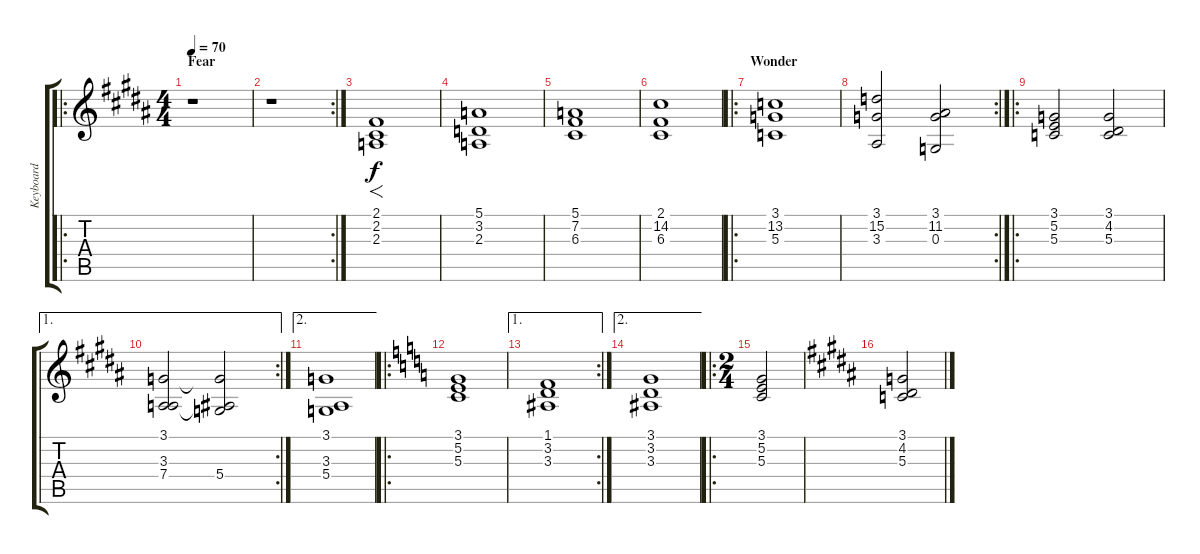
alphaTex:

\track ("Keyboard" "Keyboard") {instrument pad4choir}
\staff {score tabs}
\tuning (E4 B3 G3 D3 A2 E2) {hide}
\ro
\ts (4 4)
\section ("" "Fear")
\tempo 70
\clef g2
\ks g#minor
r.1{dy f instrument pad4choir} |
\rc 2
r.1 |
(2.1 2.2 2.3).1{f} |
(5.1 3.2 2.3).1 |
(5.1 7.2 6.3).1 |
(2.1 14.2 6.3).1 |
\ro
\section ("" "Wonder")
(3.1 13.2 5.3).1 |
\rc 2
(3.1 15.2 3.3).2 (3.1 11.2 0.3).2 |
\ro
(3.1 5.2 5.3).2 (3.1 4.2 5.3).2 |
\ae 1
\rc 2
(3.1 3.3 7.4).2 (3.1{t} 3.3{t} 5.4).2 |
\ae 2
(3.1 3.3 5.4).1 |
\ro
\ks c
(3.1 5.2 5.3).1 |
\ae 1
\rc 2
(1.1 3.2 3.3).1 |
\ae 2
(3.1 3.2 3.3).1 |
\ro
\ts (2 4)
(3.1 5.2 5.3).2 |
\ks g#minor
(3.1 4.2 5.3).2
